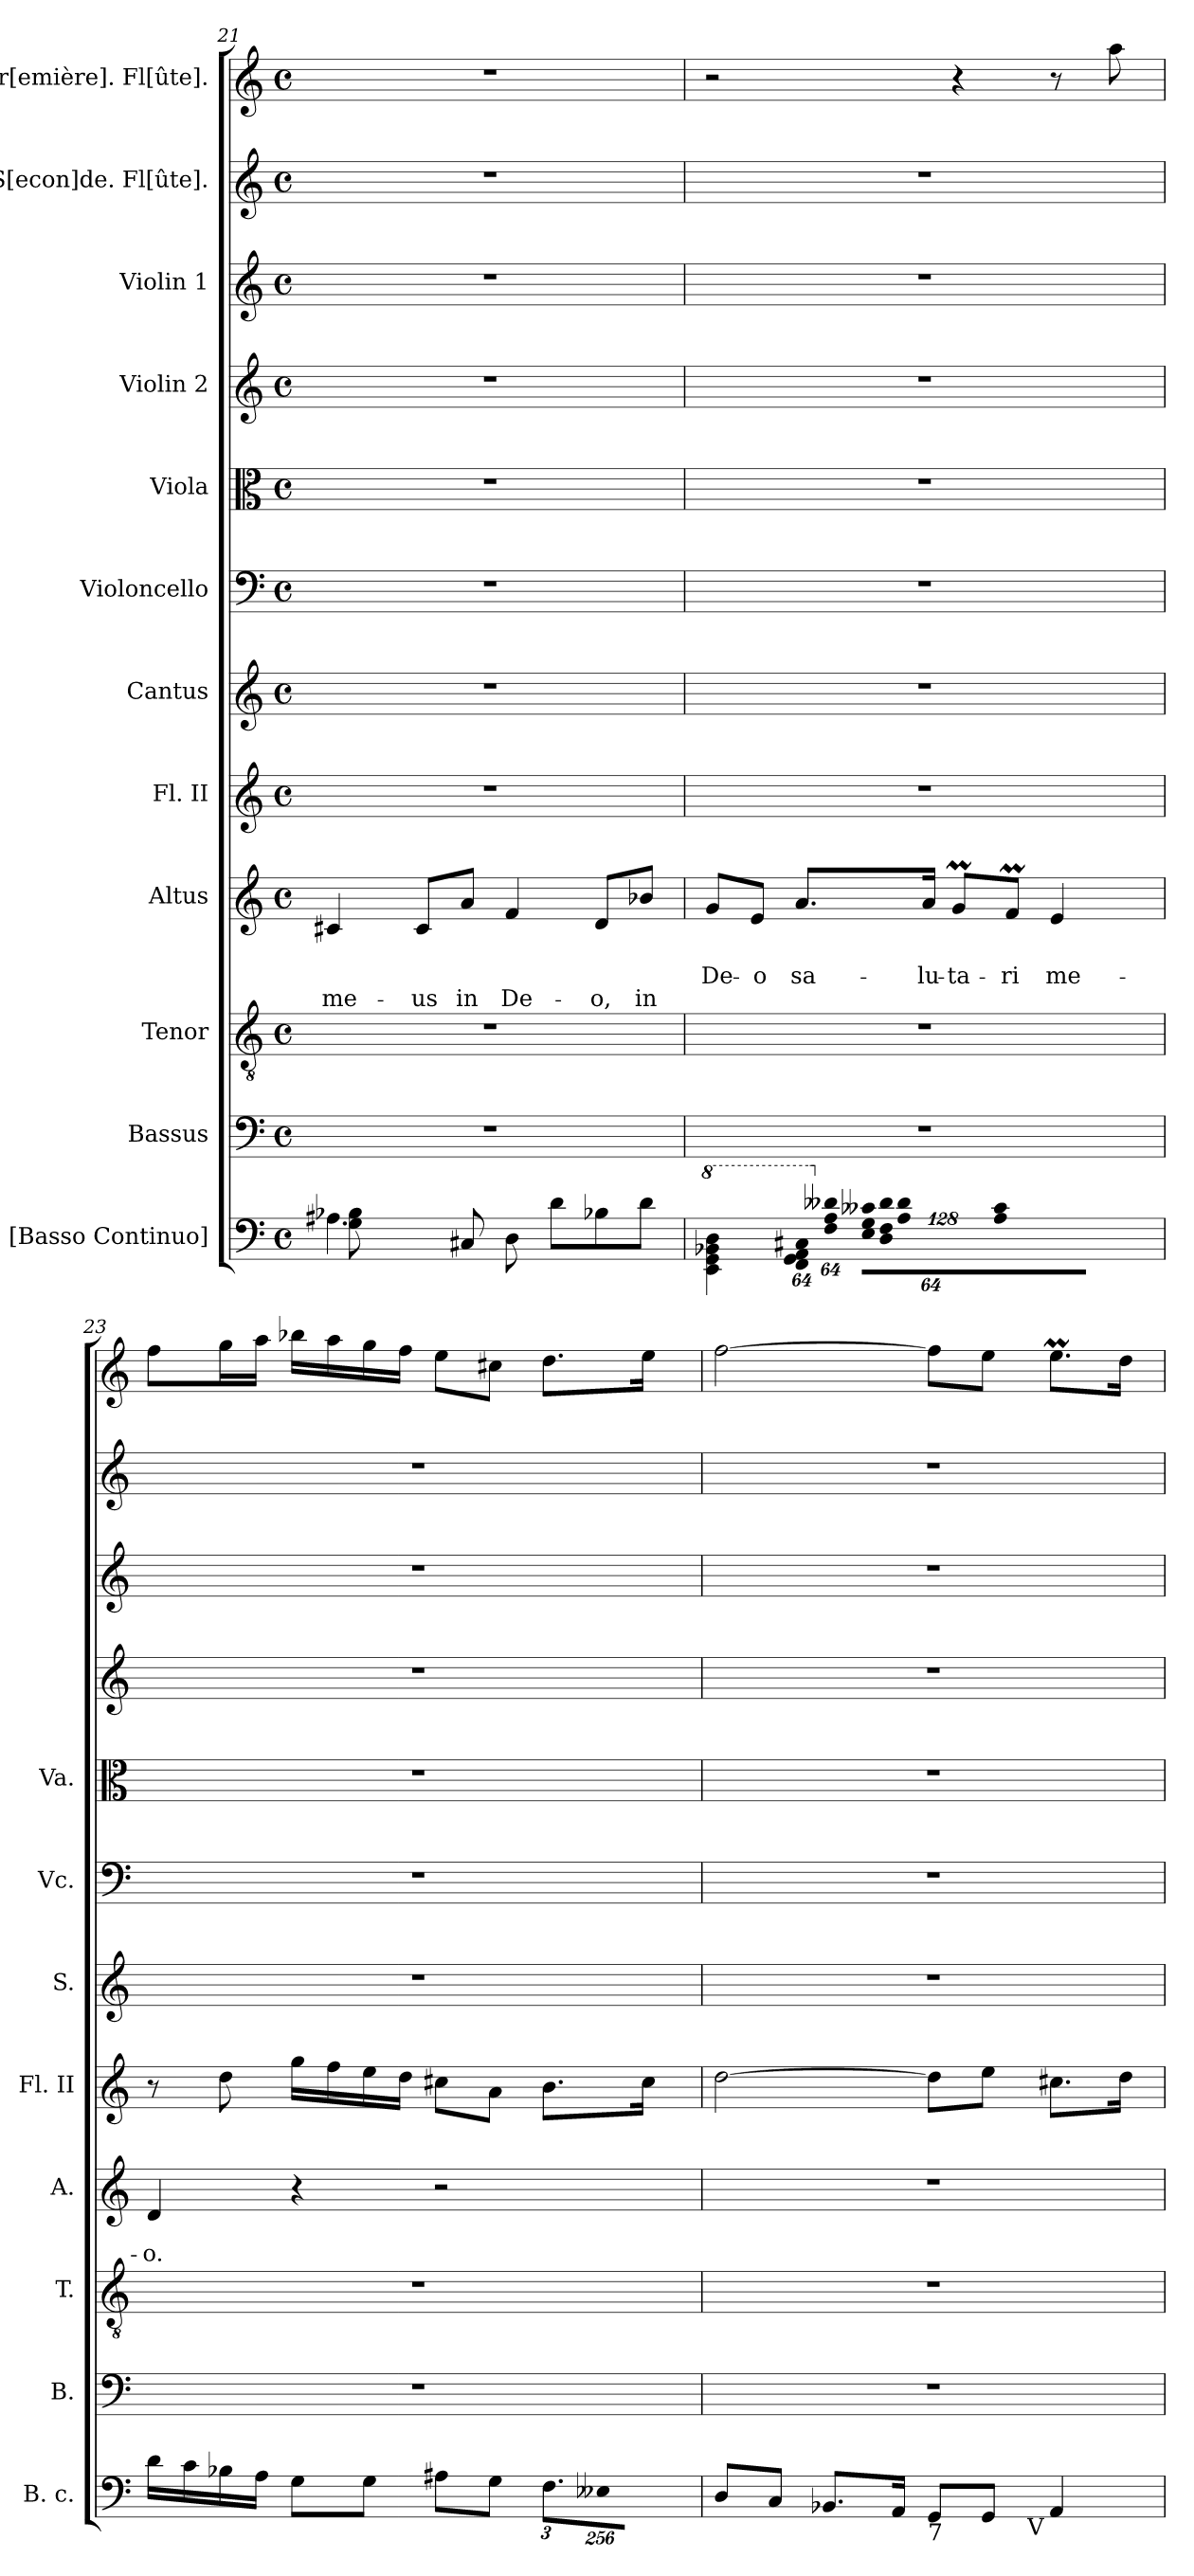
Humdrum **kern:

**kern	**kern	**kern	**kern	**text	**text	**text	**kern	**kern	**kern	**kern	**kern	**kern	**kern	**kern
*part12	*part11	*part10	*part9	*part9	*part9	*part9	*part8	*part7	*part6	*part5	*part4	*part3	*part2	*part1
*staff12	*staff11	*staff10	*staff9	*staff9	*staff9	*staff9	*staff8	*staff7	*staff6	*staff5	*staff4	*staff3	*staff2	*staff1
*I"[Basso Continuo]	*I"Bassus	*I"Tenor	*I"Altus	*	*	*	*I"Fl. II	*I"Cantus	*I"Violoncello	*I"Viola	*I"Violin 2	*I"Violin 1	*I"S[econ]de. Fl[ûte].	*I"Pr[emière]. Fl[ûte].
*I'B. c.	*I'B.	*I'T.	*I'A.	*	*	*	*I'Fl. II	*I'S.	*I'Vc.	*I'Va.	*	*	*	*
!!LO:LB:g=z
*clefF4	*clefF4	*clefGv2	*clefG2	*	*	*	*clefG2	*clefG2	*clefF4	*clefC3	*clefG2	*clefG2	*clefG2	*clefG2
*k[]	*k[]	*k[]	*k[]	*	*	*	*k[]	*k[]	*k[]	*k[]	*k[]	*k[]	*k[]	*k[]
*C:	*C:	*C:	*C:	*	*	*	*C:	*C:	*C:	*C:	*C:	*C:	*C:	*C:
*M4/4	*M4/4	*M4/4	*M4/4	*	*	*	*M4/4	*M4/4	*M4/4	*M4/4	*M4/4	*M4/4	*M4/4	*M4/4
*met(c)	*met(c)	*met(c)	*met(c)	*	*	*	*met(c)	*met(c)	*met(c)	*met(c)	*met(c)	*met(c)	*met(c)	*met(c)
=21	=21	=21	=21	=21	=21	=21	=21	=21	=21	=21	=21	=21	=21	=21
*^	*	*	*	*	*	*	*	*	*	*	*	*	*	*
!	!	!	!	!	!	!	!LO:LY:b	!	!	!	!	!	!	!	!
4.A#\	8G\ 8B-\	1r	1r	4c#X/	.	.	me-	1r	1r	1r	1r	1r	1r	1r	1r
.	4.ryy	.	.	.	.	.	.	.	.	.	.	.	.	.	.
!	!	!	!	!	!	!	!LO:LY:b	!	!	!	!	!	!	!	!
.	.	.	.	8c#/L	.	.	-us	.	.	.	.	.	.	.	.
!	!	!	!	!	!	!	!LO:LY:b	!	!	!	!	!	!	!	!
8C#X/	.	.	.	8a/J	.	.	in	.	.	.	.	.	.	.	.
!	!	!	!	!	!	!	!LO:LY:b	!	!	!	!	!	!	!	!
2ryy	8D\	.	.	4f/	.	.	De-	.	.	.	.	.	.	.	.
.	8d\L	.	.	.	.	.	.	.	.	.	.	.	.	.	.
!	!	!	!	!	!	!	!LO:LY:b	!	!	!	!	!	!	!	!
.	8B-X\	.	.	8d/L	.	.	-o,	.	.	.	.	.	.	.	.
!	!	!	!	!	!	!	!LO:LY:b	!	!	!	!	!	!	!	!
.	8d\J	.	.	8b-X/J	.	.	in	.	.	.	.	.	.	.	.
*v	*v	*	*	*	*	*	*	*	*	*	*	*	*	*	*
=22	=22	=22	=22	=22	=22	=22	=22	=22	=22	=22	=22	=22	=22	=22
*8va	*	*	*	*	*	*	*	*	*	*	*	*	*	*
*^	*	*	*	*	*	*	*	*	*	*	*	*	*	*
!	!	!	!	!	!	!LO:LY:b	!	!	!	!	!	!	!	!	!
*v	*v	*	*	*	*	*	*	*	*	*	*	*	*	*	*
4E\> 4G\> 4B-X\> 4d\>	1r	1r	8g/L	.	De-	.	1r	1r	1r	1r	1r	1r	1r	2r
!	!	!	!	!	!LO:LY:b:rj	!	!	!	!	!	!	!	!	!
.	.	.	8e/J	.	-o	.	.	.	.	.	.	.	.	.
*Xbrackettup	*	*	*	*	*	*	*	*	*	*	*	*	*	*
!LO:N:vis=8	!	!	!	!	!LO:LY:b	!	!	!	!	!	!	!	!	!
2048%57F\ 2048%57G\ 2048%57A\ 2048%57c#X\	.	.	8.a/L	.	sa-	.	.	.	.	.	.	.	.	.
*X8va	*	*	*	*	*	*	*	*	*	*	*	*	*	*
128ryy	.	.	.	.	.	.	.	.	.	.	.	.	.	.
1024.ryy	.	.	.	.	.	.	.	.	.	.	.	.	.	.
!LO:N:vis=16	!	!	!	!	!	!	!	!	!	!	!	!	!	!
4096%57F\ 4096%57A\ 4096%57d--i\	.	.	.	.	.	.	.	.	.	.	.	.	.	.
32ryy	.	.	.	.	.	.	.	.	.	.	.	.	.	.
512ryy	.	.	.	.	.	.	.	.	.	.	.	.	.	.
2048.ryy	.	.	.	.	.	.	.	.	.	.	.	.	.	.
!LO:N:vis=8	!	!	!	!	!	!	!	!	!	!	!	!	!	!
2048%57E\ 2048%57G\ 2048%57c--i\L	.	.	.	.	.	.	.	.	.	.	.	.	.	.
!LO:N:vis=8	!	!	!	!	!	!	!	!	!	!	!	!	!	!
4096%113D\ 4096%113F\ 4096%113d--\	.	.	.	.	.	.	.	.	.	.	.	.	.	.
!LO:N:vis=8	!	!	!	!	!	!	!	!	!	!	!	!	!	!
2048%57A\> 2048%57d--\>	.	.	.	.	.	.	.	.	.	.	.	.	.	.
!LO:N:vis=8	!	!	!	!	!	!	!	!	!	!	!	!	!	!
2048%57A\> 2048%57c--\>J	.	.	.	.	.	.	.	.	.	.	.	.	.	.
!	!	!	!	!	!LO:LY:b	!	!	!	!	!	!	!	!	!
.	.	.	16a/Jk	.	-lu-	.	.	.	.	.	.	.	.	.
4096%2269ryy	.	.	.	.	.	.	.	.	.	.	.	.	.	.
!	!	!	!	!	!LO:LY:b	!	!	!	!	!	!	!	!	!
.	.	.	8gM/L	.	-ta-	.	.	.	.	.	.	.	.	4r
!	!	!	!	!	!LO:LY:b	!	!	!	!	!	!	!	!	!
.	.	.	8fM/J	.	-ri	.	.	.	.	.	.	.	.	.
!	!	!	!	!	!LO:LY:b	!	!	!	!	!	!	!	!	!
.	.	.	4e/	.	me-	.	.	.	.	.	.	.	.	8r
.	.	.	.	.	.	.	.	.	.	.	.	.	.	8aa\
=23	=23	=23	=23	=23	=23	=23	=23	=23	=23	=23	=23	=23	=23	=23
!	!	!	!	!	!LO:LY:b	!	!	!	!	!	!	!	!	!
16d\LL	1r	1r	4d/	.	-o.	.	8r	1r	1r	1r	1r	1r	1r	8ff\L
16c\	.	.	.	.	.	.	.	.	.	.	.	.	.	.
16B-X\	.	.	.	.	.	.	8dd\	.	.	.	.	.	.	16gg\L
16A\JJ	.	.	.	.	.	.	.	.	.	.	.	.	.	16aa\JJ
8G>\L	.	.	4r	.	.	.	16gg\LL	.	.	.	.	.	.	16bb-X\LL
.	.	.	.	.	.	.	16ff\	.	.	.	.	.	.	16aa\
8G>\J	.	.	.	.	.	.	16ee\	.	.	.	.	.	.	16gg\
.	.	.	.	.	.	.	16dd\JJ	.	.	.	.	.	.	16ff\JJ
8A#\L	.	.	2r	.	.	.	8cc#X\L	.	.	.	.	.	.	8ee\L
8G>\J	.	.	.	.	.	.	8a\J	.	.	.	.	.	.	8cc#X\J
12.F\L	.	.	.	.	.	.	8.b\L	.	.	.	.	.	.	8.dd\L
!LO:N:vis=16	!	!	!	!	!	!	!	!	!	!	!	!	!	!
4096%171E--i\Jk	.	.	.	.	.	.	.	.	.	.	.	.	.	.
4096%341ryy	.	.	.	.	.	.	.	.	.	.	.	.	.	.
.	.	.	.	.	.	.	16cc#\Jk	.	.	.	.	.	.	16ee\Jk
=24	=24	=24	=24	=24	=24	=24	=24	=24	=24	=24	=24	=24	=24	=24
*^	*	*	*	*	*	*	*	*	*	*	*	*	*	*
8D/L	2ryy	1r	1r	1r	.	.	.	[>2dd\	1r	1r	1r	1r	1r	1r	[>2ff\
8C/J	.	.	.	.	.	.	.	.	.	.	.	.	.	.	.
8.BB-X/L	.	.	.	.	.	.	.	.	.	.	.	.	.	.	.
16AA/Jk	.	.	.	.	.	.	.	.	.	.	.	.	.	.	.
!LO:TX:b:t=7	!	!	!	!	!	!	!	!	!	!	!	!	!	!	!
8GG</L	8..ryy	.	.	.	.	.	.	8dd\L]	.	.	.	.	.	.	8ff\L]
8GG/J	.	.	.	.	.	.	.	8ee\J	.	.	.	.	.	.	8ee\J
!	!LO:TX:b:t=V	!	!	!	!	!	!	!	!	!	!	!	!	!	!
.	4ryy	.	.	.	.	.	.	.	.	.	.	.	.	.	.
4AA</	.	.	.	.	.	.	.	8.cc#X\L	.	.	.	.	.	.	8.eem\L
.	.	.	.	.	.	.	.	16dd\Jk	.	.	.	.	.	.	16dd\Jk
.	32ryy	.	.	.	.	.	.	.	.	.	.	.	.	.	.
*v	*v	*	*	*	*	*	*	*	*	*	*	*	*	*	*
=	=	=	=	=	=	=	=	=	=	=	=	=	=	=
*-	*-	*-	*-	*-	*-	*-	*-	*-	*-	*-	*-	*-	*-	*-
